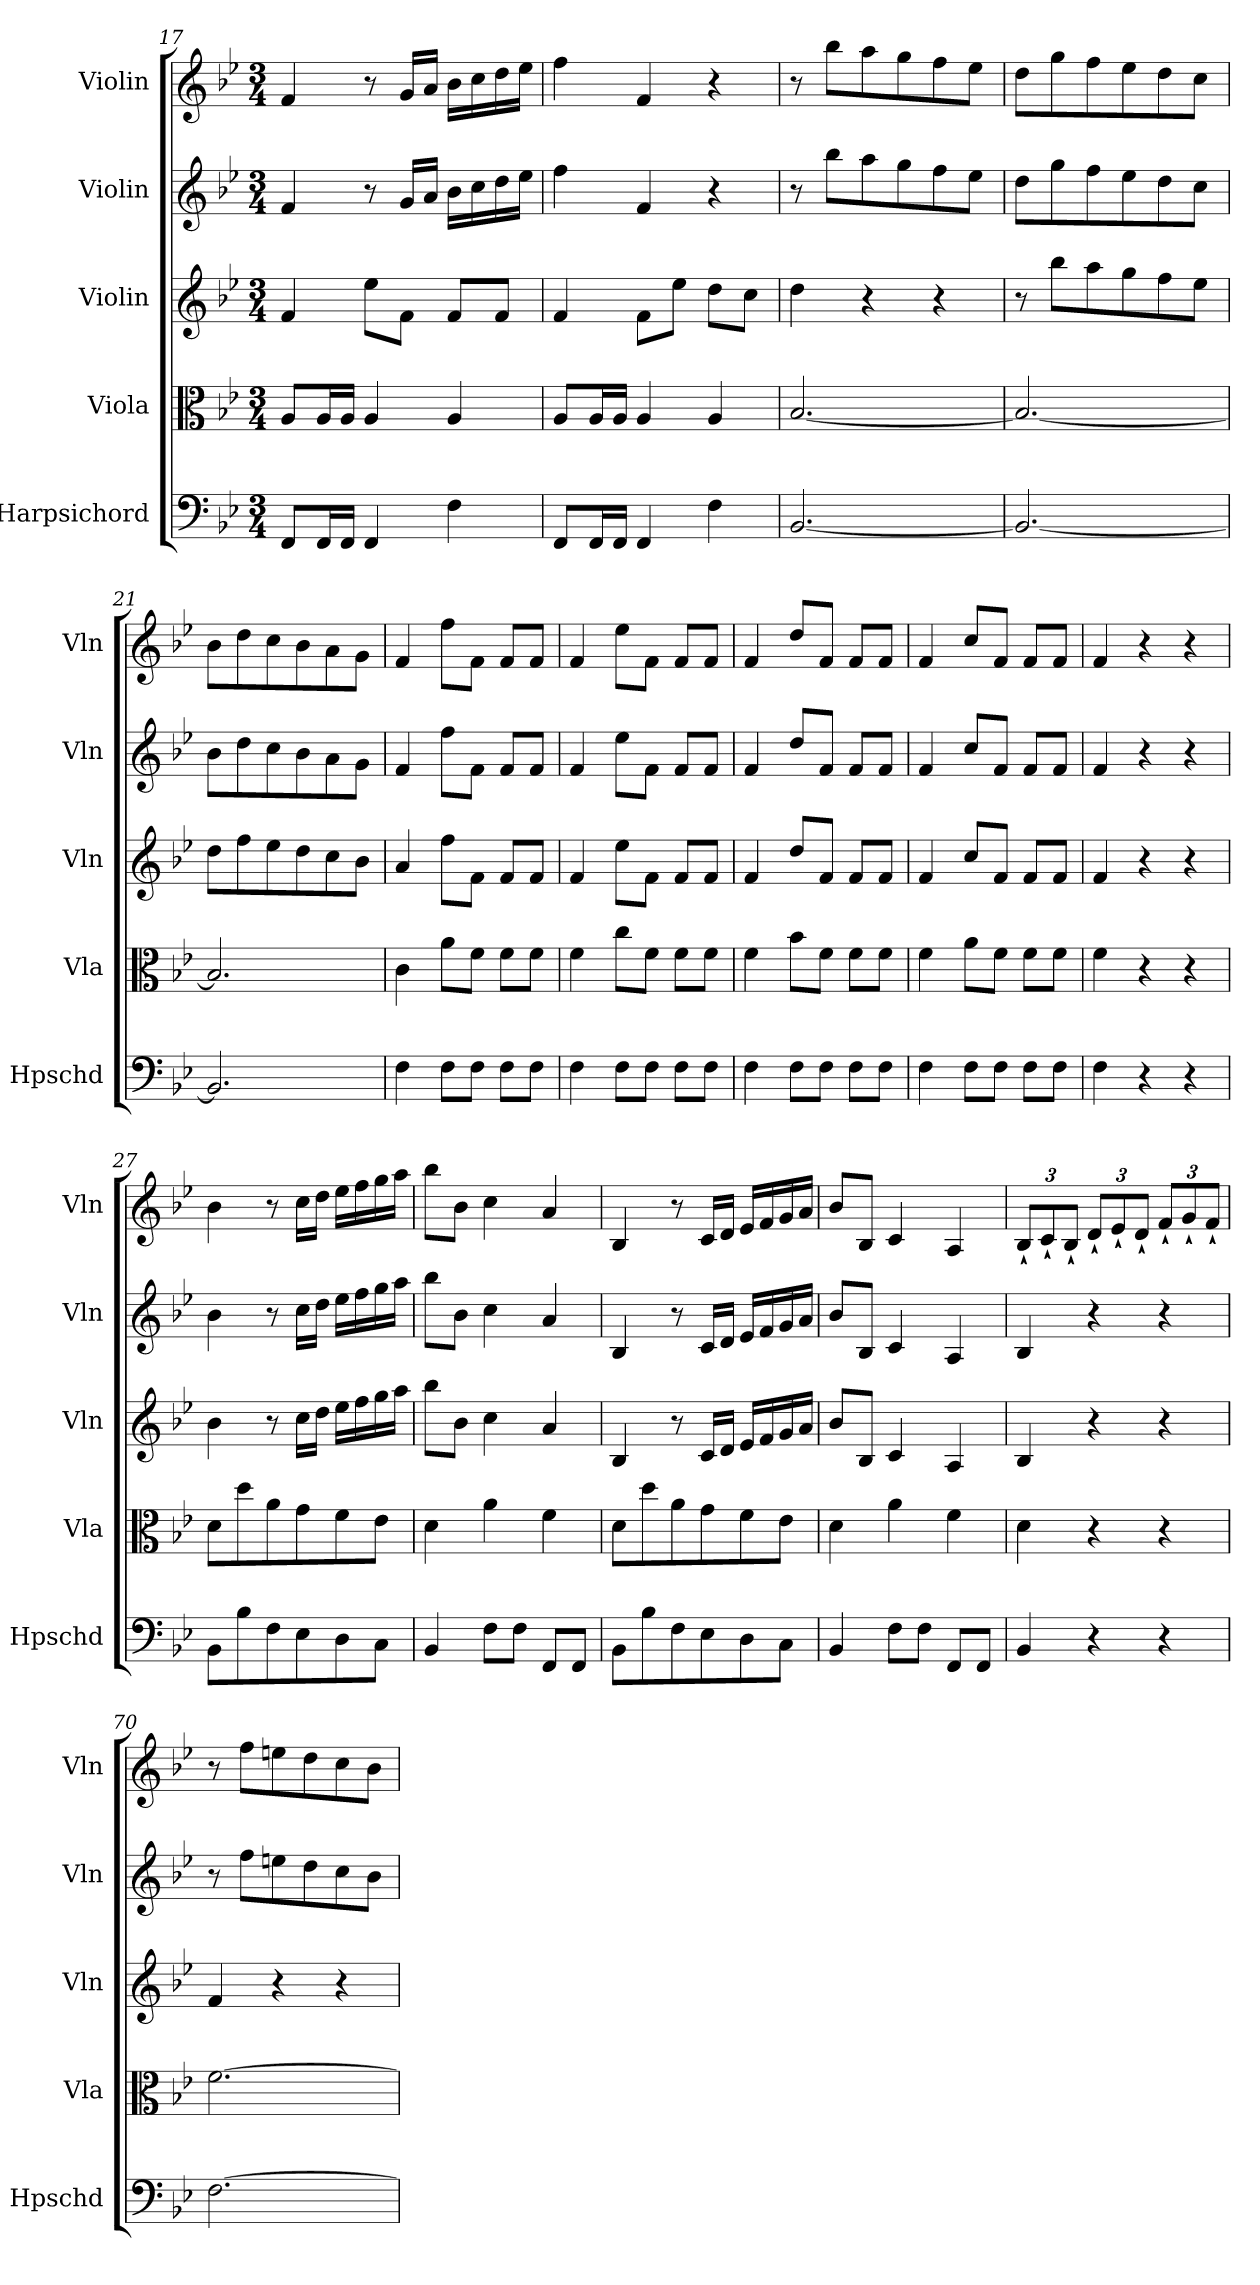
**kern	**kern	**kern	**kern	**kern
*part5	*part4	*part3	*part2	*part1
*staff5	*staff4	*staff3	*staff2	*staff1
*I"Harpsichord	*I"Viola	*I"Violin	*I"Violin	*I"Violin
*I'Hpschd	*I'Vla	*I'Vln	*I'Vln	*I'Vln
*clefF4	*clefC3	*clefG2	*clefG2	*clefG2
*k[b-e-]	*k[b-e-]	*k[b-e-]	*k[b-e-]	*k[b-e-]
*B-:	*B-:	*B-:	*B-:	*B-:
*M3/4	*M3/4	*M3/4	*M3/4	*M3/4
=17	=17	=17	=17	=17
8FF/L	8A/L	4f/	4f/	4f/
16FF/L	16A/L	.	.	.
16FF/JJ	16A/JJ	.	.	.
4FF/	4A/	8ee-\L	8r	8r
.	.	8f\J	16g/LL	16g/LL
.	.	.	16a/JJ	16a/JJ
4F\	4A/	8f/L	16b-\LL	16b-\LL
.	.	.	16cc\	16cc\
.	.	8f/J	16dd\	16dd\
.	.	.	16ee-\JJ	16ee-\JJ
=18	=18	=18	=18	=18
8FF/L	8A/L	4f/	4ff\	4ff\
16FF/L	16A/L	.	.	.
16FF/JJ	16A/JJ	.	.	.
4FF/	4A/	8f\L	4f/	4f/
.	.	8ee-\J	.	.
4F\	4A/	8dd\L	4r	4r
.	.	8cc\J	.	.
=19	=19	=19	=19	=19
[2.BB-/	[2.B-/	4dd\	8r	8r
.	.	.	8bb-\L	8bb-\L
.	.	4r	8aa\	8aa\
.	.	.	8gg\	8gg\
.	.	4r	8ff\	8ff\
.	.	.	8ee-\J	8ee-\J
=20	=20	=20	=20	=20
2.BB-/_	2.B-/_	8r	8dd\L	8dd\L
.	.	8bb-\L	8gg\	8gg\
.	.	8aa\	8ff\	8ff\
.	.	8gg\	8ee-\	8ee-\
.	.	8ff\	8dd\	8dd\
.	.	8ee-\J	8cc\J	8cc\J
=21	=21	=21	=21	=21
2.BB-/]	2.B-/]	8dd\L	8b-\L	8b-\L
.	.	8ff\	8dd\	8dd\
.	.	8ee-\	8cc\	8cc\
.	.	8dd\	8b-\	8b-\
.	.	8cc\	8a\	8a\
.	.	8b-\J	8g\J	8g\J
=22	=22	=22	=22	=22
4F\	4c\	4a/	4f/	4f/
8F\L	8a\L	8ff\L	8ff\L	8ff\L
8F\J	8f\J	8f\J	8f\J	8f\J
8F\L	8f\L	8f/L	8f/L	8f/L
8F\J	8f\J	8f/J	8f/J	8f/J
=23	=23	=23	=23	=23
4F\	4f\	4f/	4f/	4f/
8F\L	8cc\L	8ee-\L	8ee-\L	8ee-\L
8F\J	8f\J	8f\J	8f\J	8f\J
8F\L	8f\L	8f/L	8f/L	8f/L
8F\J	8f\J	8f/J	8f/J	8f/J
=24	=24	=24	=24	=24
4F\	4f\	4f/	4f/	4f/
8F\L	8b-\L	8dd/L	8dd/L	8dd/L
8F\J	8f\J	8f/J	8f/J	8f/J
8F\L	8f\L	8f/L	8f/L	8f/L
8F\J	8f\J	8f/J	8f/J	8f/J
=25	=25	=25	=25	=25
4F\	4f\	4f/	4f/	4f/
8F\L	8a\L	8cc/L	8cc/L	8cc/L
8F\J	8f\J	8f/J	8f/J	8f/J
8F\L	8f\L	8f/L	8f/L	8f/L
8F\J	8f\J	8f/J	8f/J	8f/J
=26	=26	=26	=26	=26
4F\	4f\	4f/	4f/	4f/
4r	4r	4r	4r	4r
4r	4r	4r	4r	4r
=27	=27	=27	=27	=27
8BB-\L	8d\L	4b-\	4b-\	4b-\
8B-\	8dd\	.	.	.
8F\	8a\	8r	8r	8r
8E-\	8g\	16cc\LL	16cc\LL	16cc\LL
.	.	16dd\JJ	16dd\JJ	16dd\JJ
8D\	8f\	16ee-\LL	16ee-\LL	16ee-\LL
.	.	16ff\	16ff\	16ff\
8C\J	8e-\J	16gg\	16gg\	16gg\
.	.	16aa\JJ	16aa\JJ	16aa\JJ
=28	=28	=28	=28	=28
4BB-/	4d\	8bb-\L	8bb-\L	8bb-\L
.	.	8b-\J	8b-\J	8b-\J
8F\L	4a\	4cc\	4cc\	4cc\
8F\J	.	.	.	.
8FF/L	4f\	4a/	4a/	4a/
8FF/J	.	.	.	.
=29	=29	=29	=29	=29
8BB-\L	8d\L	4B-/	4B-/	4B-/
8B-\	8dd\	.	.	.
8F\	8a\	8r	8r	8r
8E-\	8g\	16c/LL	16c/LL	16c/LL
.	.	16d/JJ	16d/JJ	16d/JJ
8D\	8f\	16e-/LL	16e-/LL	16e-/LL
.	.	16f/	16f/	16f/
8C\J	8e-\J	16g/	16g/	16g/
.	.	16a/JJ	16a/JJ	16a/JJ
=30	=30	=30	=30	=30
4BB-/	4d\	8b-/L	8b-/L	8b-/L
.	.	8B-/J	8B-/J	8B-/J
8F\L	4a\	4c/	4c/	4c/
8F\J	.	.	.	.
8FF/L	4f\	4A/	4A/	4A/
8FF/J	.	.	.	.
=31	=31	=31	=31	=31
4BB-/	4d\	4B-/	4B-/	12B-`/L
.	.	.	.	12c`/
.	.	.	.	12B-`/J
4r	4r	4r	4r	12d`/L
.	.	.	.	12e-`/
.	.	.	.	12d`/J
4r	4r	4r	4r	12f`/L
.	.	.	.	12g`/
.	.	.	.	12f`/J
=70	=70	=70	=70	=70
[2.F\	[2.f\	4f/	8r	8r
.	.	.	8ff\L	8ff\L
.	.	4r	8een\	8een\
.	.	.	8dd\	8dd\
.	.	4r	8cc\	8cc\
.	.	.	8b-\J	8b-\J
=	=	=	=	=
*-	*-	*-	*-	*-
